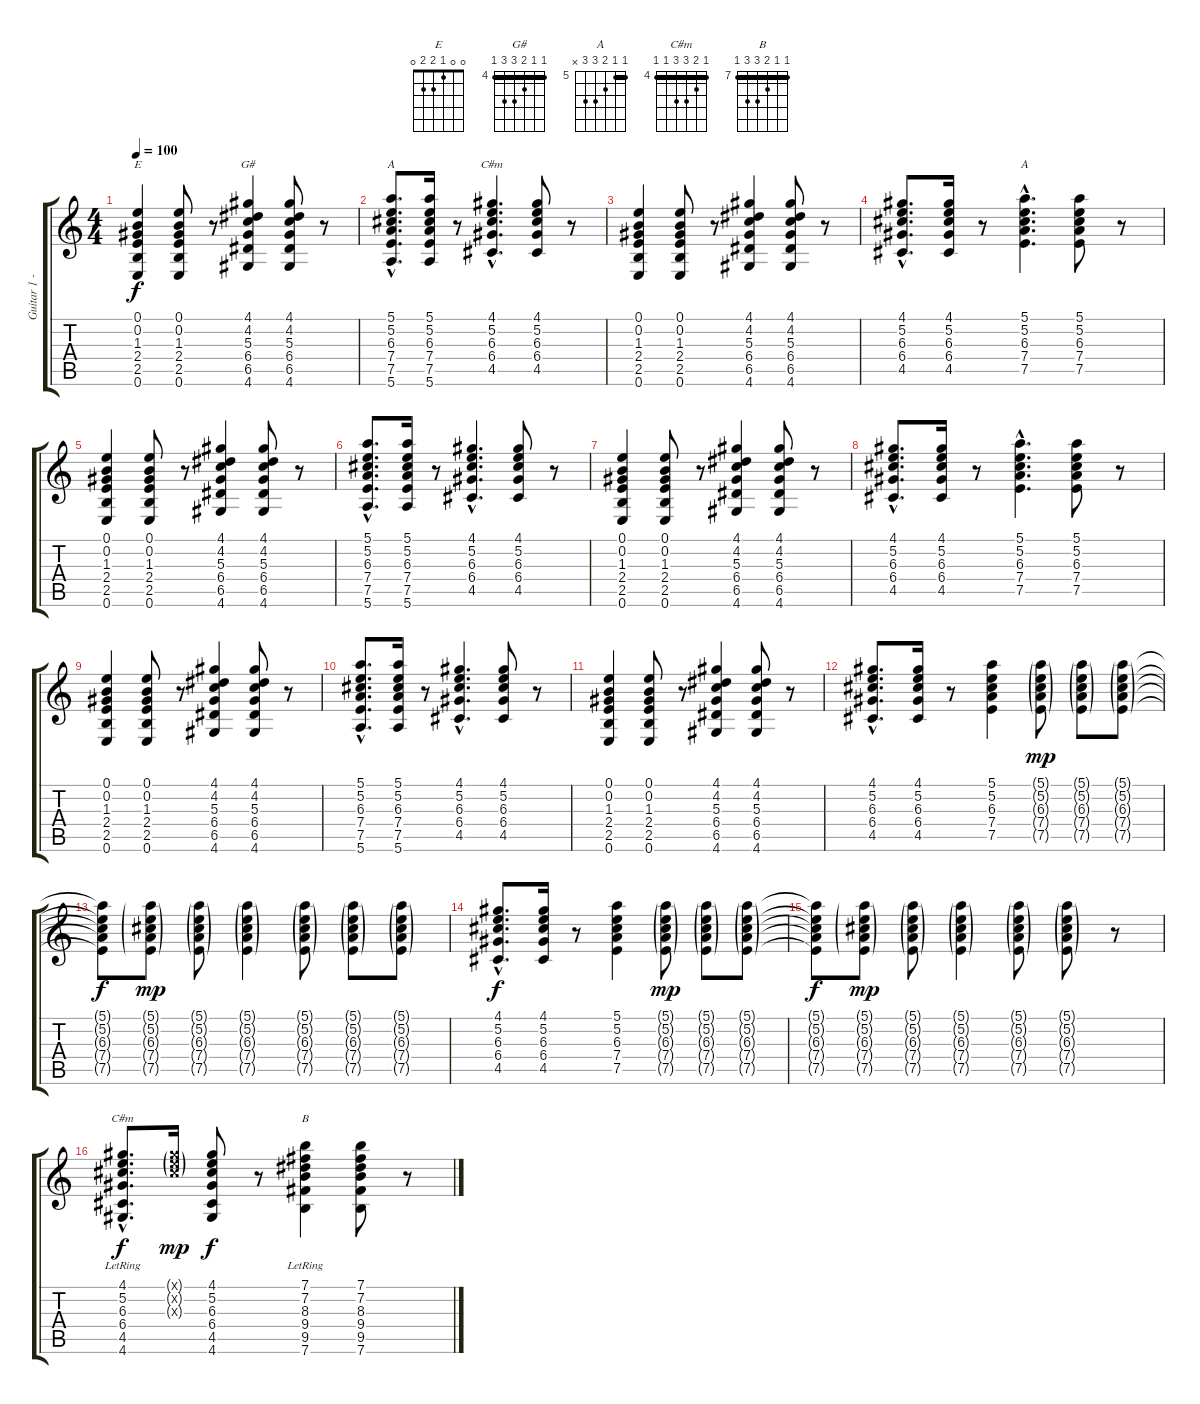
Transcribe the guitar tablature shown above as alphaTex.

\track ("Guitar 1 - John F" "Guitar 1 -") {instrument acousticguitarnylon}
\staff {score tabs}
\tuning (E4 B3 G3 D3 A2 E2) {hide}
\chord ("E" 0 0 1 2 2 0)
\chord ("G#" 4 4 5 6 6 4) {firstfret 4 barre 4}
\chord ("A" 5 5 6 7 7 5) {firstfret 5 barre 5}
\chord ("C#m" 4 5 6 6 4 x) {firstfret 4 barre 4}
\chord ("A" 5 5 6 7 7 x) {firstfret 5 barre 5}
\chord ("C#m" 4 5 6 6 4 4) {firstfret 4 barre 4}
\chord ("B" 7 7 8 9 9 7) {firstfret 7 barre 7}
\ts (4 4)
\tempo 100
\clef g2
\ks c
(0.1 0.2 1.3 2.4 2.5 0.6).4{ch "E" dy f} (0.1 0.2 1.3 2.4 2.5 0.6).8 r.8 (4.1 4.2 5.3 6.4 6.5 4.6).4{ch "G#"} (4.1 4.2 5.3 6.4 6.5 4.6).8 r.8 |
(5.1{hac} 5.2{hac} 6.3{hac} 7.4{hac} 7.5{hac} 5.6{hac}).8{d ch "A"} (5.1 5.2 6.3 7.4 7.5 5.6).16 r.8 (4.1{hac} 5.2{hac} 6.3{hac} 6.4{hac} 4.5{hac}).4{d ch "C#m"} (4.1 5.2 6.3 6.4 4.5).8 r.8 |
(0.1 0.2 1.3 2.4 2.5 0.6).4 (0.1 0.2 1.3 2.4 2.5 0.6).8 r.8 (4.1 4.2 5.3 6.4 6.5 4.6).4 (4.1 4.2 5.3 6.4 6.5 4.6).8 r.8 |
(4.1{hac} 5.2{hac} 6.3{hac} 6.4{hac} 4.5{hac}).8{d} (4.1 5.2 6.3 6.4 4.5).16 r.8 (5.1{hac} 5.2{hac} 6.3{hac} 7.4{hac} 7.5{hac}).4{d ch "A"} (5.1 5.2 6.3 7.4 7.5).8 r.8 |
(0.1 0.2 1.3 2.4 2.5 0.6).4 (0.1 0.2 1.3 2.4 2.5 0.6).8 r.8 (4.1 4.2 5.3 6.4 6.5 4.6).4 (4.1 4.2 5.3 6.4 6.5 4.6).8 r.8 |
(5.1{hac} 5.2{hac} 6.3{hac} 7.4{hac} 7.5{hac} 5.6{hac}).8{d} (5.1 5.2 6.3 7.4 7.5 5.6).16 r.8 (4.1{hac} 5.2{hac} 6.3{hac} 6.4{hac} 4.5{hac}).4{d} (4.1 5.2 6.3 6.4 4.5).8 r.8 |
(0.1 0.2 1.3 2.4 2.5 0.6).4 (0.1 0.2 1.3 2.4 2.5 0.6).8 r.8 (4.1 4.2 5.3 6.4 6.5 4.6).4 (4.1 4.2 5.3 6.4 6.5 4.6).8 r.8 |
(4.1{hac} 5.2{hac} 6.3{hac} 6.4{hac} 4.5{hac}).8{d} (4.1 5.2 6.3 6.4 4.5).16 r.8 (5.1{hac} 5.2{hac} 6.3{hac} 7.4{hac} 7.5{hac}).4{d} (5.1 5.2 6.3 7.4 7.5).8 r.8 |
(0.1 0.2 1.3 2.4 2.5 0.6).4 (0.1 0.2 1.3 2.4 2.5 0.6).8 r.8 (4.1 4.2 5.3 6.4 6.5 4.6).4 (4.1 4.2 5.3 6.4 6.5 4.6).8 r.8 |
(5.1{hac} 5.2{hac} 6.3{hac} 7.4{hac} 7.5{hac} 5.6{hac}).8{d} (5.1 5.2 6.3 7.4 7.5 5.6).16 r.8 (4.1{hac} 5.2{hac} 6.3{hac} 6.4{hac} 4.5{hac}).4{d} (4.1 5.2 6.3 6.4 4.5).8 r.8 |
(0.1 0.2 1.3 2.4 2.5 0.6).4 (0.1 0.2 1.3 2.4 2.5 0.6).8 r.8 (4.1 4.2 5.3 6.4 6.5 4.6).4 (4.1 4.2 5.3 6.4 6.5 4.6).8 r.8 |
(4.1{hac} 5.2{hac} 6.3{hac} 6.4{hac} 4.5{hac}).8{d} (4.1 5.2 6.3 6.4 4.5).16 r.8 (5.1 5.2 6.3 7.4 7.5).4 (5.1{g} 5.2{g} 6.3{g} 7.4{g} 7.5{g}).8{dy mp} (5.1{g} 5.2{g} 6.3{g} 7.4{g} 7.5{g}).8 (5.1{g} 5.2{g} 6.3{g} 7.4{g} 7.5{g}).8 |
(5.1{t} 5.2{t} 6.3{t} 7.4{t} 7.5{t}).8{dy f} (5.1{g} 5.2{g} 6.3{g} 7.4{g} 7.5{g}).8{dy mp} (5.1{g} 5.2{g} 6.3{g} 7.4{g} 7.5{g}).8 (5.1{g} 5.2{g} 6.3{g} 7.4{g} 7.5{g}).4 (5.1{g} 5.2{g} 6.3{g} 7.4{g} 7.5{g}).8 (5.1{g} 5.2{g} 6.3{g} 7.4{g} 7.5{g}).8 (5.1{g} 5.2{g} 6.3{g} 7.4{g} 7.5{g}).8 |
(4.1{hac} 5.2{hac} 6.3{hac} 6.4{hac} 4.5{hac}).8{d dy f} (4.1 5.2 6.3 6.4 4.5).16 r.8 (5.1 5.2 6.3 7.4 7.5).4 (5.1{g} 5.2{g} 6.3{g} 7.4{g} 7.5{g}).8{dy mp} (5.1{g} 5.2{g} 6.3{g} 7.4{g} 7.5{g}).8 (5.1{g} 5.2{g} 6.3{g} 7.4{g} 7.5{g}).8 |
(5.1{t} 5.2{t} 6.3{t} 7.4{t} 7.5{t}).8{dy f} (5.1{g} 5.2{g} 6.3{g} 7.4{g} 7.5{g}).8{dy mp} (5.1{g} 5.2{g} 6.3{g} 7.4{g} 7.5{g}).8 (5.1{g} 5.2{g} 6.3{g} 7.4{g} 7.5{g}).4 (5.1{g} 5.2{g} 6.3{g} 7.4{g} 7.5{g}).8 (5.1{g} 5.2{g} 6.3{g} 7.4{g} 7.5{g}).8 r.8 |
(4.1{hac} 5.2{hac} 6.3{hac} 6.4{hac lr} 4.5{hac lr} 4.6{hac lr}).8{d ch "C#m" dy f} (4.1{g x} 5.2{g x} 6.3{g x}).16{dy mp} (4.1 5.2 6.3 6.4 4.5 4.6).8{dy f} r.8 (7.1{lr} 7.2{lr} 8.3{lr} 9.4{lr} 9.5{lr} 7.6{lr}).4{ch "B"} (7.1 7.2 8.3 9.4 9.5 7.6).8 r.8
